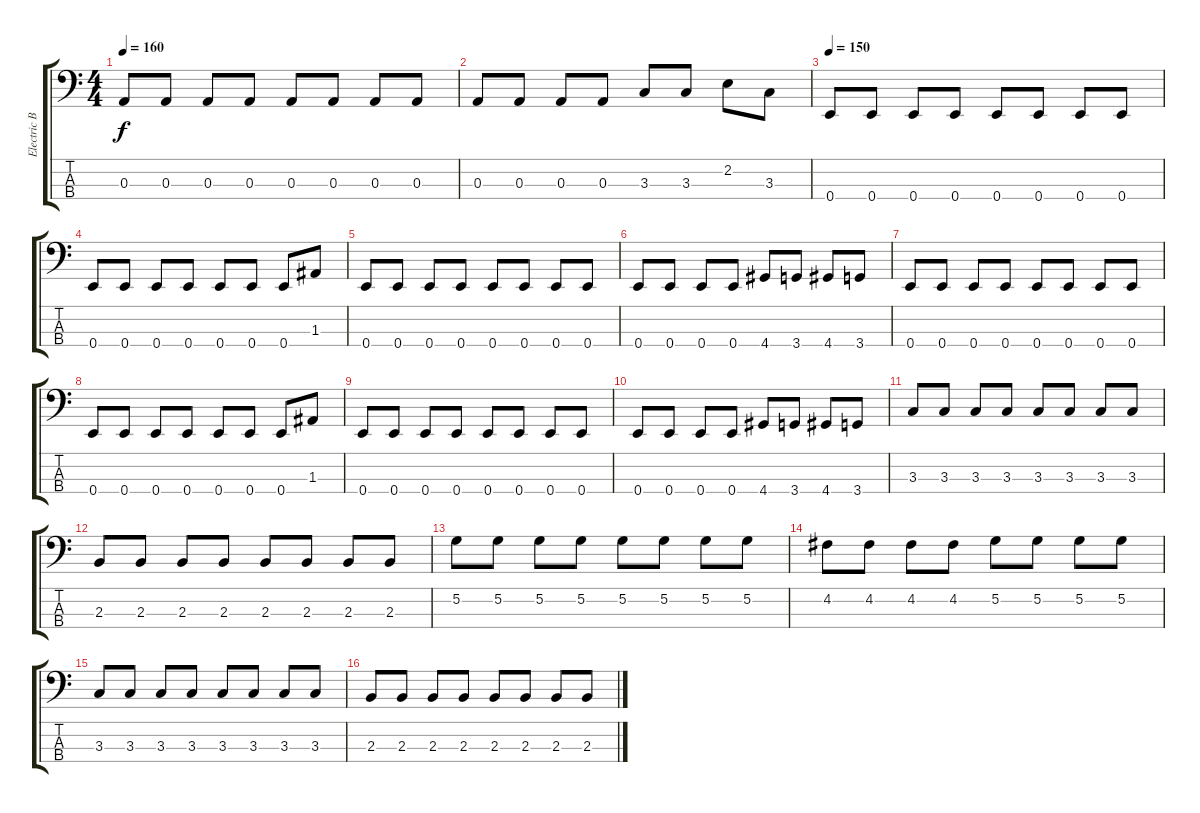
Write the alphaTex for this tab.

\track ("Electric Bass" "Electric B") {instrument electricbassfinger}
\staff {score tabs}
\tuning (G2 D2 A1 E1) {hide}
\ts (4 4)
\tempo 160
\clef f4
\ks c
0.3.8{dy f} 0.3.8 0.3.8 0.3.8 0.3.8 0.3.8 0.3.8 0.3.8 |
0.3.8 0.3.8 0.3.8 0.3.8 3.3.8 3.3.8 2.2.8 3.3.8 |
\tempo 150
0.4.8 0.4.8 0.4.8 0.4.8 0.4.8 0.4.8 0.4.8 0.4.8 |
0.4.8 0.4.8 0.4.8 0.4.8 0.4.8 0.4.8 0.4.8 1.3.8 |
0.4.8 0.4.8 0.4.8 0.4.8 0.4.8 0.4.8 0.4.8 0.4.8 |
0.4.8 0.4.8 0.4.8 0.4.8 4.4.8 3.4.8 4.4.8 3.4.8 |
0.4.8 0.4.8 0.4.8 0.4.8 0.4.8 0.4.8 0.4.8 0.4.8 |
0.4.8 0.4.8 0.4.8 0.4.8 0.4.8 0.4.8 0.4.8 1.3.8 |
0.4.8 0.4.8 0.4.8 0.4.8 0.4.8 0.4.8 0.4.8 0.4.8 |
0.4.8 0.4.8 0.4.8 0.4.8 4.4.8 3.4.8 4.4.8 3.4.8 |
3.3.8 3.3.8 3.3.8 3.3.8 3.3.8 3.3.8 3.3.8 3.3.8 |
2.3.8 2.3.8 2.3.8 2.3.8 2.3.8 2.3.8 2.3.8 2.3.8 |
5.2.8 5.2.8 5.2.8 5.2.8 5.2.8 5.2.8 5.2.8 5.2.8 |
4.2.8 4.2.8 4.2.8 4.2.8 5.2.8 5.2.8 5.2.8 5.2.8 |
3.3.8 3.3.8 3.3.8 3.3.8 3.3.8 3.3.8 3.3.8 3.3.8 |
2.3.8 2.3.8 2.3.8 2.3.8 2.3.8 2.3.8 2.3.8 2.3.8
